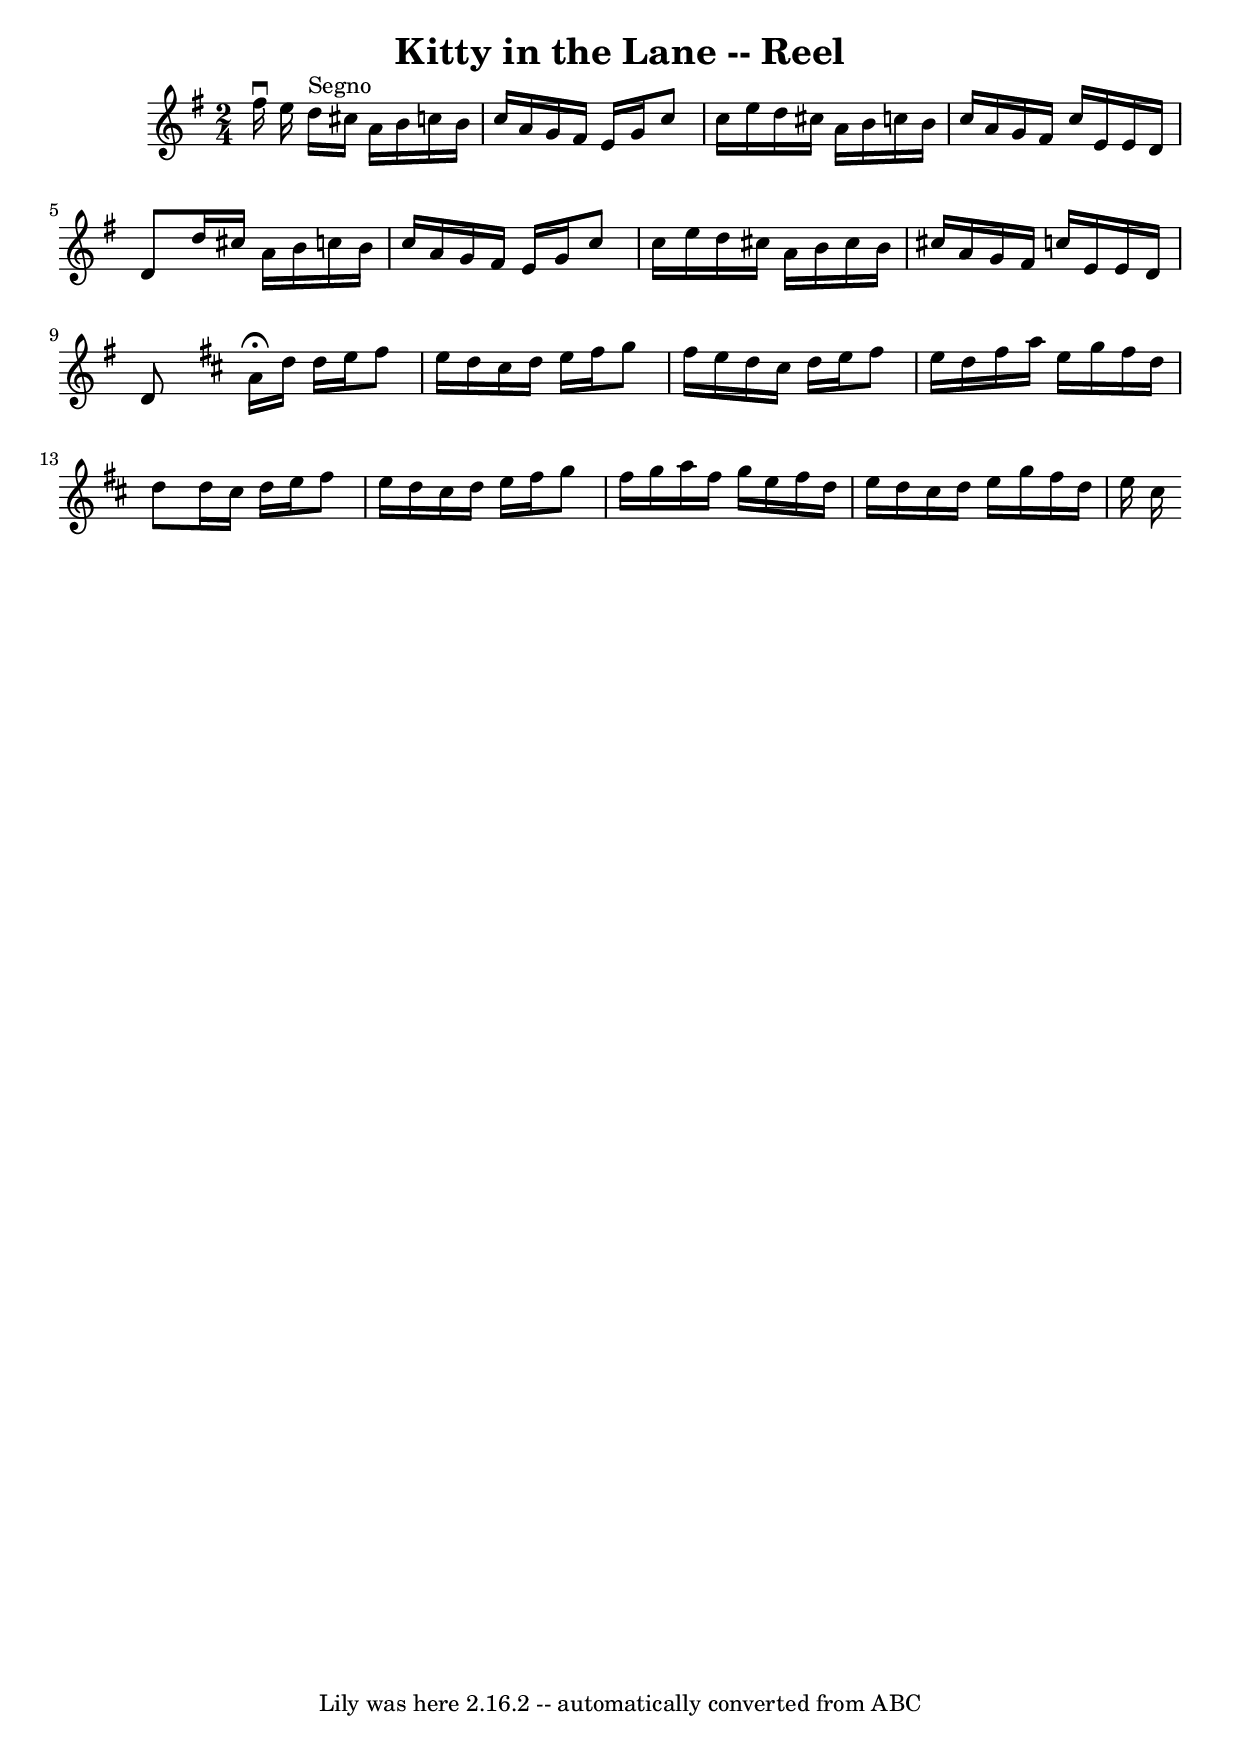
\version "2.16.2"
\include "Mammoth.ily"
\header {
  %% book = "Ryan's Mammoth Collection"
 crossRefNumber = "1"
 footnotes = "\\\\389"
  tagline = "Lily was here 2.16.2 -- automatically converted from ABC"
  title = "Kitty in the Lane -- Reel"

}
voicedefault =  {


  \time 2/4 
  \key d \mixolydian fs''16^\downbow e''16     |
     \bar " |." d''16^"Segno" cs''16 a'16 b'16 c''!16 b'16 c''16 a'16     |
 g'16 fs'16 e'16 g'16 c''8 c''16 e''16   |
 d''16 cs''16 a'16 b'16 c''!16 b'16 c''16 a'16     |
 g'16 fs'16 c''16 e'16 e'16 d'16 d'8     |
 d''16 cs''16 a'16 b'16 c''!16 b'16 c''16 a'16     |
 g'16 fs'16 e'16 g'16 c''8 c''16 e''16     |
 d''16 cs''16 a'16 b'16 cs''16 b'16 cs''16 a'16     |
 g'16 fs'16 c''16 e'16 e'16 d'16 d'8         \bar " |."   
  \key d \major
  
  \repeat volta 2 {
 a'16^\fermata d''16 d''16 e''16 fs''8 e''16 d''16     |
 cs''16 d''16 e''16 fs''16 g''8 fs''16 e''16     |
 d''16 cs''16 d''16 e''16 fs''8 e''16 d''16     |
 fs''16 a''16 e''16 g''16 fs''16 d''16 d''8     |
 d''16 cs''16 d''16 e''16 fs''8 e''16 d''16     |
 cs''16 d''16 e''16 fs''16 g''8 fs''16 g''16     |
 a''16 fs''16 g''16 e''16 fs''16 d''16 e''16 d''16     |
 cs''16 d''16 e''16 g''16 fs''16 d''16 e''16 cs''16      \bar " |."   
  }

}

\score{
  <<

    \context Staff="default"
    {
      \voicedefault 
      
    }

  >>
  \layout {
    
  }
  \midi {
  }

}
